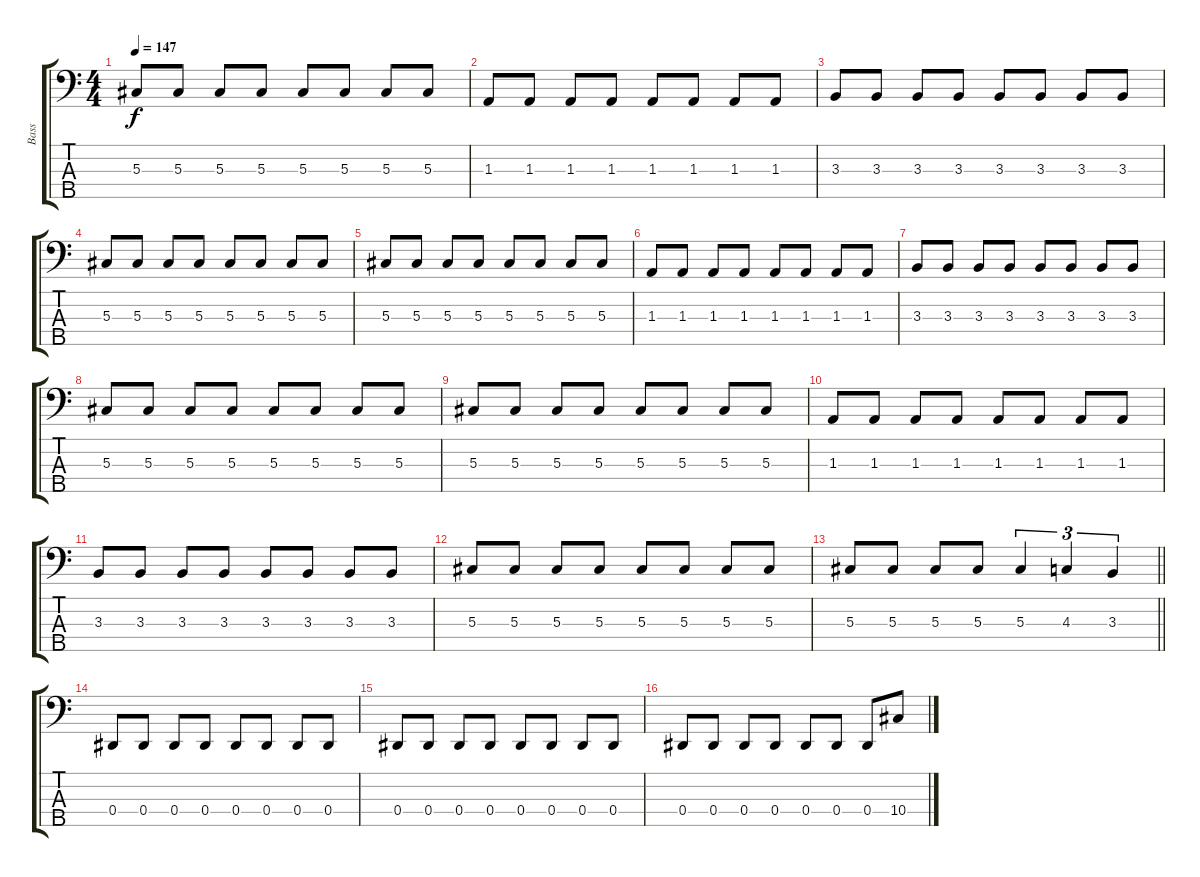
\track ("Bass" "Bass") {instrument electricbasspick}
\staff {score tabs}
\tuning (Gb2 Db2 Ab1 Eb1 Bb0) {hide}
\ts (4 4)
\tempo 147
\clef f4
\ks c
5.3.8{dy f} 5.3.8 5.3.8 5.3.8 5.3.8 5.3.8 5.3.8 5.3.8 |
1.3.8 1.3.8 1.3.8 1.3.8 1.3.8 1.3.8 1.3.8 1.3.8 |
3.3.8 3.3.8 3.3.8 3.3.8 3.3.8 3.3.8 3.3.8 3.3.8 |
5.3.8 5.3.8 5.3.8 5.3.8 5.3.8 5.3.8 5.3.8 5.3.8 |
5.3.8 5.3.8 5.3.8 5.3.8 5.3.8 5.3.8 5.3.8 5.3.8 |
1.3.8 1.3.8 1.3.8 1.3.8 1.3.8 1.3.8 1.3.8 1.3.8 |
3.3.8 3.3.8 3.3.8 3.3.8 3.3.8 3.3.8 3.3.8 3.3.8 |
5.3.8 5.3.8 5.3.8 5.3.8 5.3.8 5.3.8 5.3.8 5.3.8 |
5.3.8 5.3.8 5.3.8 5.3.8 5.3.8 5.3.8 5.3.8 5.3.8 |
1.3.8 1.3.8 1.3.8 1.3.8 1.3.8 1.3.8 1.3.8 1.3.8 |
3.3.8 3.3.8 3.3.8 3.3.8 3.3.8 3.3.8 3.3.8 3.3.8 |
5.3.8 5.3.8 5.3.8 5.3.8 5.3.8 5.3.8 5.3.8 5.3.8 |
\barLineRight lightlight
5.3.8 5.3.8 5.3.8 5.3.8 5.3.4{tu (3 2)} 4.3.4{tu (3 2)} 3.3.4{tu (3 2)} |
\section ("" "")
0.4.8 0.4.8 0.4.8 0.4.8 0.4.8 0.4.8 0.4.8 0.4.8 |
0.4.8 0.4.8 0.4.8 0.4.8 0.4.8 0.4.8 0.4.8 0.4.8 |
0.4.8 0.4.8 0.4.8 0.4.8 0.4.8 0.4.8 0.4.8 10.4.8
